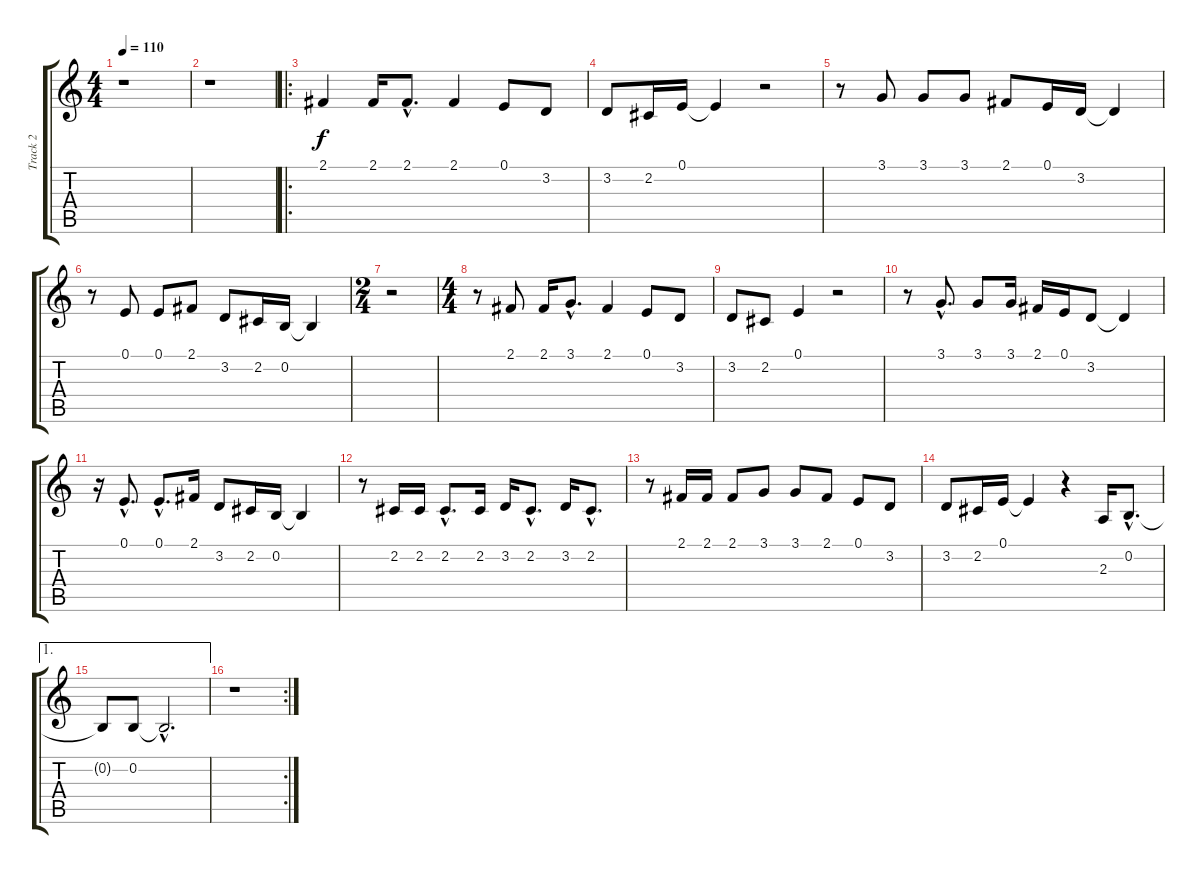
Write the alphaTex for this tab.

\track ("Track 2" "Track 2") {instrument stringensemble1}
\staff {score tabs}
\tuning (E4 B3 G3 D3 A2 E2) {hide}
\ts (4 4)
\tempo 110
\clef g2
\ks c
r.1{dy f instrument stringensemble1} |
r.1 |
\ro
2.1.4 2.1.16 2.1{hac}.8{d} 2.1.4 0.1.8 3.2.8 |
3.2.8 2.2.16 0.1.16 0.1{t}.4 r.2 |
r.8 3.1.8 3.1.8 3.1.8 2.1.8 0.1.16 3.2.16 3.2{t}.4 |
r.8 0.1.8 0.1.8 2.1.8 3.2.8 2.2.16 0.2.16 0.2{t}.4 |
\ts (2 4)
r.2 |
\ts (4 4)
r.8 2.1.8 2.1.16 3.1{hac}.8{d} 2.1.4 0.1.8 3.2.8 |
3.2.8 2.2.8 0.1.4 r.2 |
r.8 3.1{hac}.8{d} 3.1.8 3.1.16 2.1.16 0.1.16 3.2.8 3.2{t}.4 |
r.16 0.1{hac}.8{d} 0.1{hac}.8{d} 2.1.16 3.2.8 2.2.16 0.2.16 0.2{t}.4 |
r.8 2.2.16 2.2.16 2.2{hac}.8{d} 2.2.16 3.2.16 2.2{hac}.8{d} 3.2.16 2.2{hac}.8{d} |
r.8 2.1.16 2.1.16 2.1.8 3.1.8 3.1.8 2.1.8 0.1.8 3.2.8 |
3.2.8 2.2.16 0.1.16 0.1{t}.4 r.4 2.3.16 0.2{hac}.8{d} |
\ae 1
0.2{t}.8 0.2.8 0.2{hac t}.2{d} |
\rc 2
r.1
